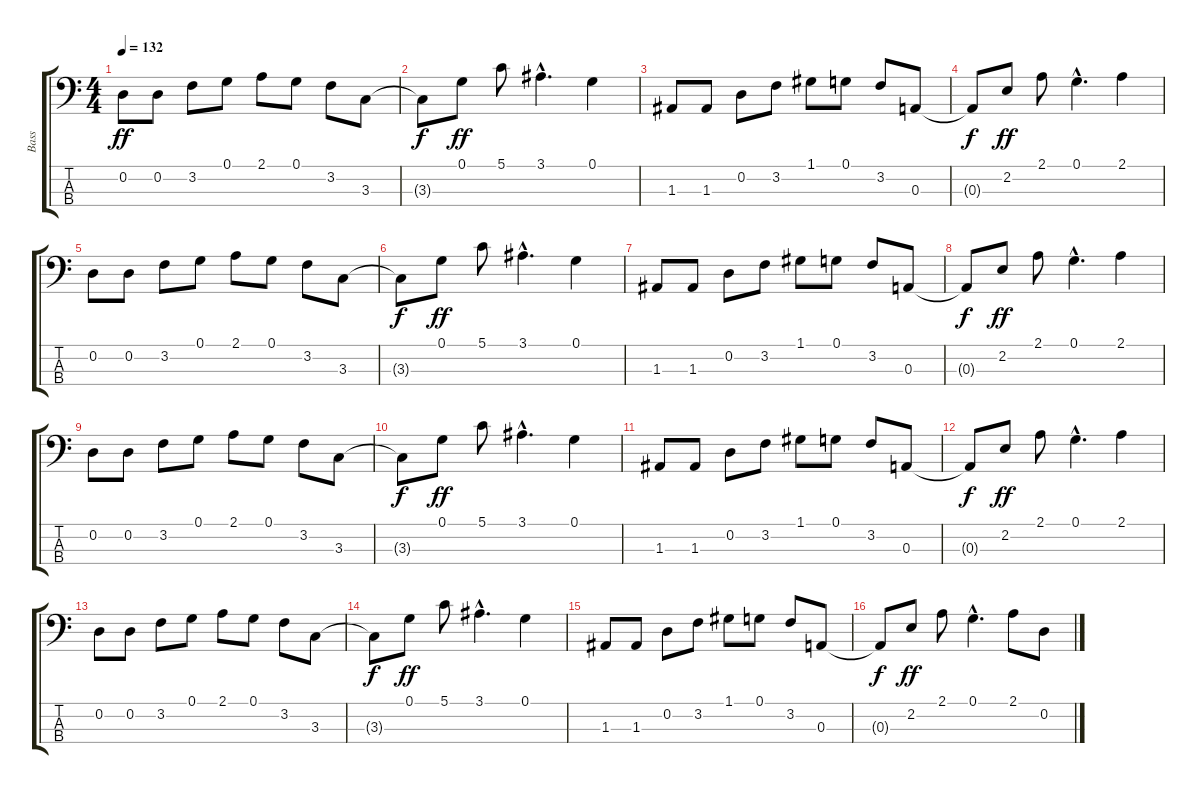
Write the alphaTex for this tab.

\track ("Bass" "Bass") {instrument electricbassfinger}
\staff {score tabs}
\tuning (G2 D2 A1 E1) {hide}
\ts (4 4)
\tempo 132
\clef f4
\ks c
0.2.8{dy ff} 0.2.8 3.2.8 0.1.8 2.1.8 0.1.8 3.2.8 3.3.8 |
3.3{t}.8{dy f} 0.1.8{dy ff} 5.1.8 3.1{hac}.4{d} 0.1.4 |
1.3.8 1.3.8 0.2.8 3.2.8 1.1.8 0.1.8 3.2.8 0.3.8 |
0.3{t}.8{dy f} 2.2.8{dy ff} 2.1.8 0.1{hac}.4{d} 2.1.4 |
0.2.8 0.2.8 3.2.8 0.1.8 2.1.8 0.1.8 3.2.8 3.3.8 |
3.3{t}.8{dy f} 0.1.8{dy ff} 5.1.8 3.1{hac}.4{d} 0.1.4 |
1.3.8 1.3.8 0.2.8 3.2.8 1.1.8 0.1.8 3.2.8 0.3.8 |
0.3{t}.8{dy f} 2.2.8{dy ff} 2.1.8 0.1{hac}.4{d} 2.1.4 |
0.2.8 0.2.8 3.2.8 0.1.8 2.1.8 0.1.8 3.2.8 3.3.8 |
3.3{t}.8{dy f} 0.1.8{dy ff} 5.1.8 3.1{hac}.4{d} 0.1.4 |
1.3.8 1.3.8 0.2.8 3.2.8 1.1.8 0.1.8 3.2.8 0.3.8 |
0.3{t}.8{dy f} 2.2.8{dy ff} 2.1.8 0.1{hac}.4{d} 2.1.4 |
0.2.8 0.2.8 3.2.8 0.1.8 2.1.8 0.1.8 3.2.8 3.3.8 |
3.3{t}.8{dy f} 0.1.8{dy ff} 5.1.8 3.1{hac}.4{d} 0.1.4 |
1.3.8 1.3.8 0.2.8 3.2.8 1.1.8 0.1.8 3.2.8 0.3.8 |
0.3{t}.8{dy f} 2.2.8{dy ff} 2.1.8 0.1{hac}.4{d} 2.1.8 0.2.8
